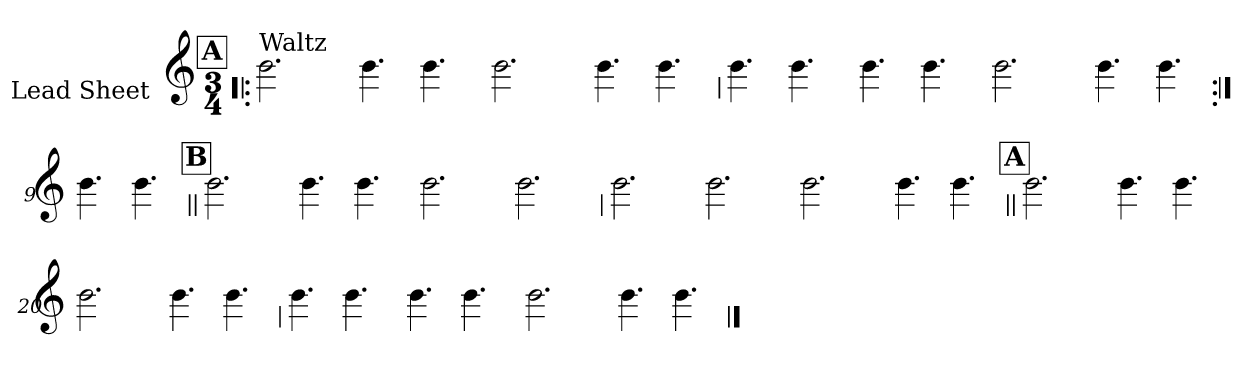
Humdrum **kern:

**kern
*part1
*staff1
*I"Lead Sheet
*stria0
*clefG2
*k[]
*C:
*M3/4
!!LO:REH:place=s1:a:t=A
=1!|:
!LO:TX:a:t=Waltz
2.b
=2-
4.b
4.b
=3-
2.b
=4-
4.b
4.b
!!LO:LB:g=z
=5
4.b
4.b
=6-
4.b
4.b
=7-
2.b
=8-
4.b
4.b
!!LO:LB:g=z
=9:|!
4.b
4.b
!!LO:LB:g=z
!!LO:REH:place=s1:a:t=B
=10||
2.b
=11-
4.b
4.b
=12-
2.b
=13-
2.b
!!LO:LB:g=z
=14
2.b
=15-
2.b
=16-
2.b
=17-
4.b
4.b
!!LO:LB:g=z
!!LO:REH:place=s1:a:t=A
=18||
2.b
=19-
4.b
4.b
=20-
2.b
=21-
4.b
4.b
!!LO:LB:g=z
=22
4.b
4.b
=23-
4.b
4.b
=24-
2.b
=25-
4.b
4.b
==
*-
